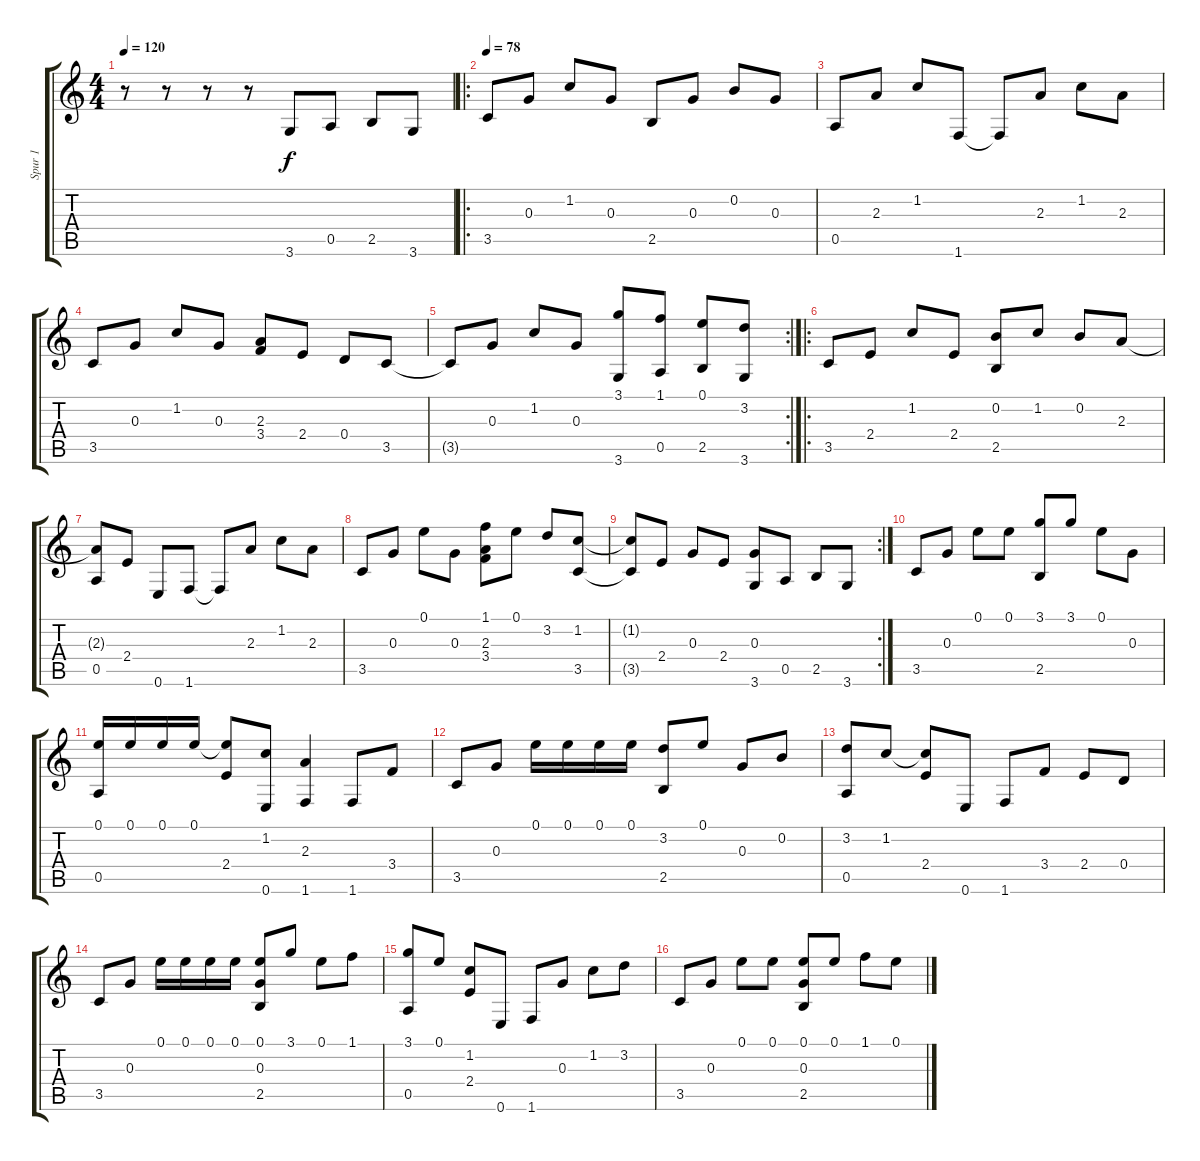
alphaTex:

\track ("Spur 1" "Spur 1") {instrument acousticguitarsteel}
\staff {score tabs}
\tuning (E4 B3 G3 D3 A2 E2) {hide}
\ts (4 4)
\tempo 120
\tempo 78
\tempo 120
\clef g2
\ks c
r.8{dy f instrument acousticguitarsteel} r.8 r.8 r.8 3.6.8 0.5.8 2.5.8 3.6.8 |
\ro
\tempo 78
3.5.8 0.3.8 1.2.8 0.3.8 2.5.8 0.3.8 0.2.8 0.3.8 |
0.5.8 2.3.8 1.2.8 1.6.8 1.6{t}.8 2.3.8 1.2.8 2.3.8 |
3.5.8 0.3.8 1.2.8 0.3.8 (2.3 3.4).8 2.4.8 0.4.8 3.5.8 |
\rc 2
3.5{t}.8 0.3.8 1.2.8 0.3.8 (3.1 3.6).8 (1.1 0.5).8 (0.1 2.5).8 (3.2 3.6).8 |
\ro
3.5.8 2.4.8 1.2.8 2.4.8 (0.2 2.5).8 1.2.8 0.2.8 2.3.8 |
(2.3{t} 0.5).8 2.4.8 0.6.8 1.6.8 1.6{t}.8 2.3.8 1.2.8 2.3.8 |
3.5.8 0.3.8 0.1.8 0.3.8 (1.1 2.3 3.4).8 0.1.8 3.2.8 (1.2 3.5).8 |
\rc 2
(1.2{t} 3.5{t}).8 2.4.8 0.3.8 2.4.8 (0.3 3.6).8 0.5.8 2.5.8 3.6.8 |
3.5.8 0.3.8 0.1.8 0.1.8 (3.1 2.5).8 3.1.8 0.1.8 0.3.8 |
(0.1 0.5).16 0.1.16 0.1.16 0.1.16 (0.1{t} 2.4).8 (1.2 0.6).8 (2.3 1.6).4 1.6.8 3.4.8 |
3.5.8 0.3.8 0.1.16 0.1.16 0.1.16 0.1.16 (3.2 2.5).8 0.1.8 0.3.8 0.2.8 |
(3.2 0.5).8 1.2.8 (1.2{t} 2.4).8 0.6.8 1.6.8 3.4.8 2.4.8 0.4.8 |
3.5.8 0.3.8 0.1.16 0.1.16 0.1.16 0.1.16 (0.1 0.3 2.5).8 3.1.8 0.1.8 1.1.8 |
(3.1 0.5).8 0.1.8 (1.2 2.4).8 0.6.8 1.6.8 0.3.8 1.2.8 3.2.8 |
3.5.8 0.3.8 0.1.8 0.1.8 (0.1 0.3 2.5).8 0.1.8 1.1.8 0.1.8
